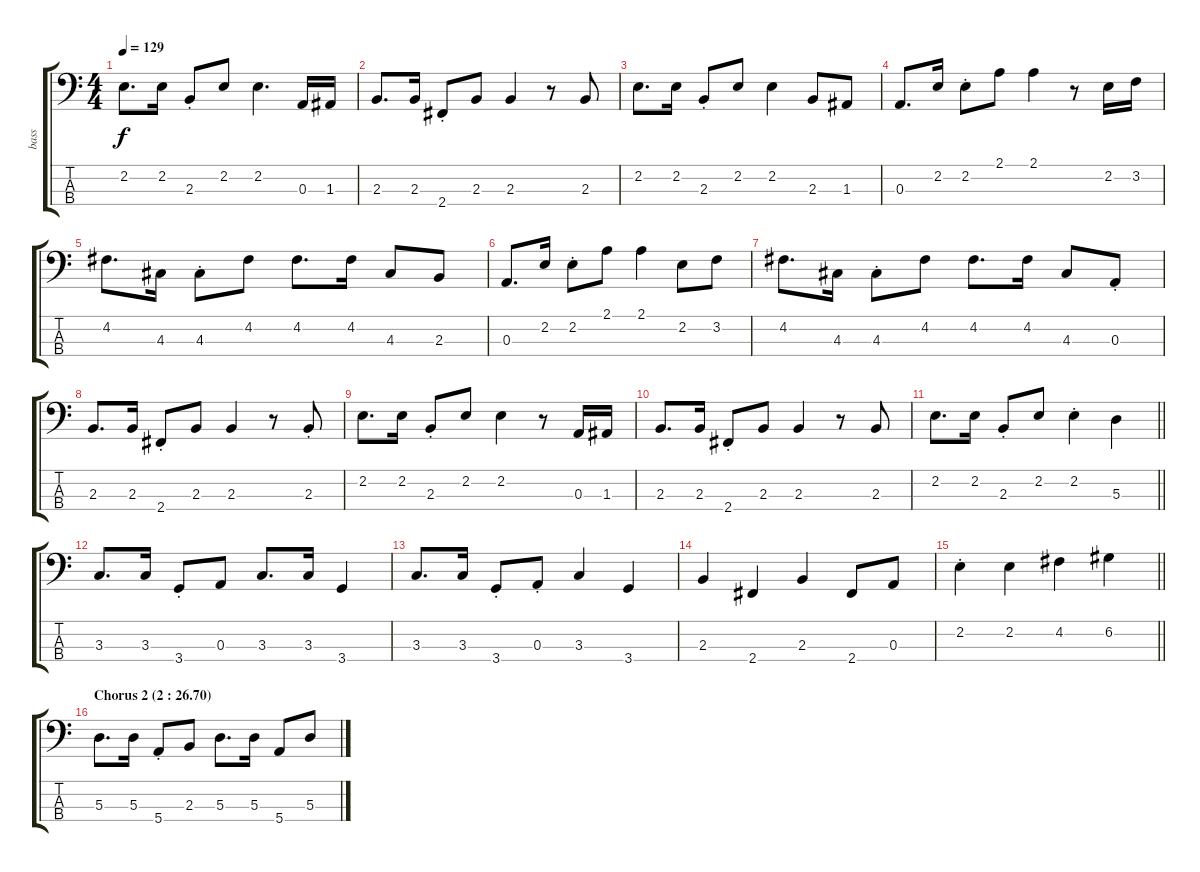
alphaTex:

\track ("bass" "bass") {instrument electricbassfinger}
\staff {score tabs}
\tuning (G2 D2 A1 E1) {hide}
\ts (4 4)
\tempo 129
\clef f4
\ks c
2.2.8{d dy f} 2.2.16 2.3{st}.8 2.2.8 2.2.4{d} 0.3.16 1.3.16 |
2.3.8{d} 2.3.16 2.4{st}.8 2.3.8 2.3.4 r.8 2.3.8 |
2.2.8{d} 2.2.16 2.3{st}.8 2.2.8 2.2.4 2.3.8 1.3.8 |
0.3.8{d} 2.2.16 2.2{st}.8 2.1.8 2.1.4 r.8 2.2.16 3.2.16 |
4.2.8{d} 4.3.16 4.3{st}.8 4.2.8 4.2.8{d} 4.2.16 4.3.8 2.3.8 |
0.3.8{d} 2.2.16 2.2{st}.8 2.1.8 2.1.4 2.2.8 3.2.8 |
4.2.8{d} 4.3.16 4.3{st}.8 4.2.8 4.2.8{d} 4.2.16 4.3.8 0.3{st}.8 |
2.3.8{d} 2.3.16 2.4{st}.8 2.3.8 2.3.4 r.8 2.3{st}.8 |
2.2.8{d} 2.2.16 2.3{st}.8 2.2.8 2.2.4 r.8 0.3.16 1.3.16 |
2.3.8{d} 2.3.16 2.4{st}.8 2.3.8 2.3.4 r.8 2.3.8 |
\barLineRight lightlight
2.2.8{d} 2.2.16 2.3{st}.8 2.2.8 2.2{st}.4 5.3.4 |
3.3.8{d} 3.3.16 3.4{st}.8 0.3.8 3.3.8{d} 3.3.16 3.4.4 |
3.3.8{d} 3.3.16 3.4{st}.8 0.3{st}.8 3.3.4 3.4.4 |
2.3.4 2.4.4 2.3.4 2.4.8 0.3.8 |
\barLineRight lightlight
2.2{st}.4 2.2.4 4.2.4 6.2.4 |
\section ("" "Chorus 2 (2 : 26.70)")
5.3.8{d} 5.3.16 5.4{st}.8 2.3.8 5.3.8{d} 5.3.16 5.4.8 5.3.8
